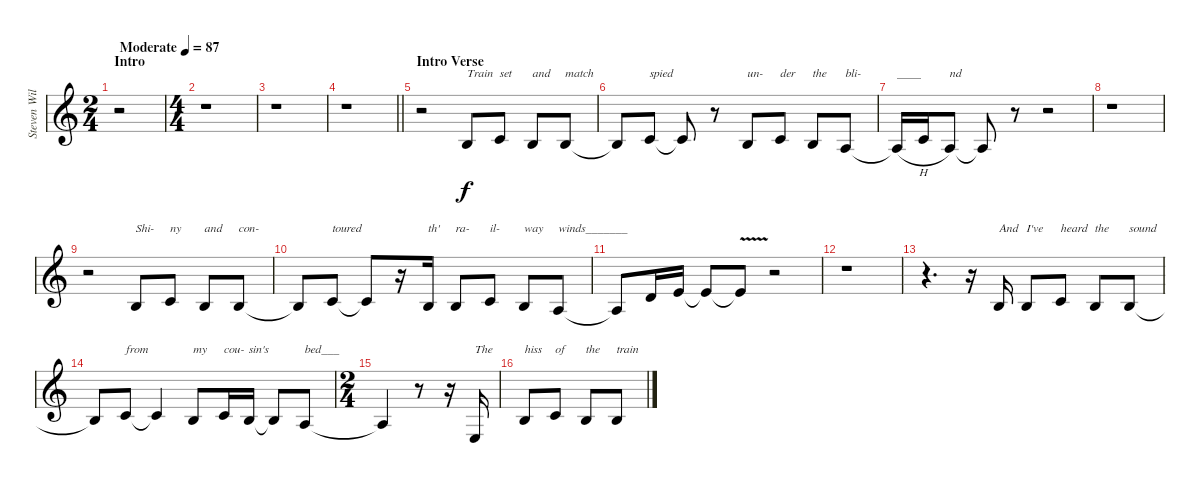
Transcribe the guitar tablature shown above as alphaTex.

\track ("Steven Wilson Vox" "Steven Wil") {instrument lead6voice}
\staff {score}
\tuning (E4 B3 G3 D3 A2 E2) {hide}
\ts (2 4)
\section ("" "Intro")
\tempo (87 "Moderate")
\clef g2
\ks aminor
r.2{dy f instrument lead6voice} |
\ts (4 4)
r.1 |
r.1 |
\barLineRight lightlight
r.1 |
\section ("" "Intro Verse")
r.2 0.2.8{txt "Train"} 1.2.8{txt "set"} 0.2.8{txt "and"} 0.2.8{txt "match"} |
0.2{t}.8 1.2.8{txt "spied"} 1.2{t}.8 r.8 0.2.8{txt "un-"} 1.2.8{txt "der"} 0.2.8{txt "the"} 2.3.8{txt "bli-"} |
2.3{h t}.16{txt "____"} 1.2.16 2.3.8{txt "nd"} 2.3{t}.8 r.8 r.2 |
r.1 |
r.2 0.2.8{txt "Shi-"} 1.2.8{txt "ny"} 0.2.8{txt "and"} 0.2.8{txt "con-"} |
0.2{t}.8 1.2.8{txt "toured"} 1.2{t}.8 r.16 0.2.16{txt "th'"} 0.2.8{txt "ra-"} 1.2.8{txt "il-"} 0.2.8{txt "way"} 2.3.8{txt "winds_______"} |
2.3{t}.8 3.2.16 0.1.16 0.1{t}.8 0.1{v t}.8 r.2 |
r.1 |
r.4{d} r.16 0.2.16{txt "And"} 0.2.8{txt "I've"} 1.2.8{txt "heard"} 0.2.8{txt "the"} 0.2.8{txt "sound"} |
0.2{t}.8 1.2.8{txt "from"} 1.2{t}.4 0.2.8{txt "my"} 1.2.16{txt "cou-"} 0.2.16{txt "sin's"} 0.2{t}.8 2.3.8{txt "bed___"} |
\ts (2 4)
2.3{t}.4 r.8 r.16 2.4.16{txt "The"} |
0.2.8{txt "hiss"} 1.2.8{txt "of"} 0.2.8{txt "the"} 0.2.8{txt "train"}
